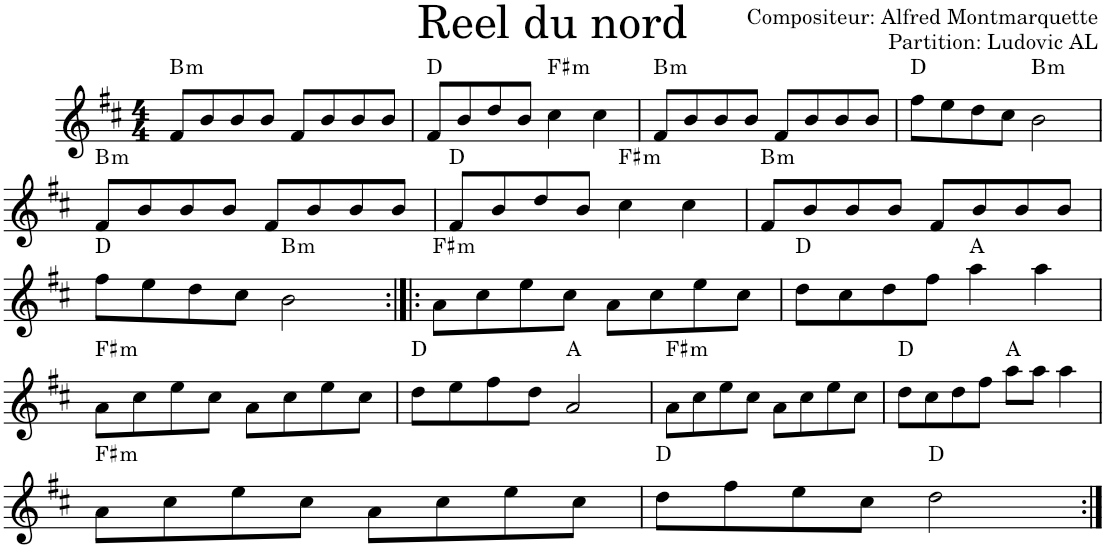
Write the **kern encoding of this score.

**kern	**harte
*part1	*part1
*staff1	*
*I"Violon	*
*I'Vln.	*
*clefG2	*
*k[f#c#]	*
*M4/4	*
=1	=1
!	!LO:H:kt=m
8f#/L	B:min
8b/	.
8b/	.
8b/J	.
8f#/L	.
8b/	.
8b/	.
8b/J	.
=2	=2
8f#/L	D:maj
8b/	.
8dd/	.
8b/J	.
!	!LO:H:kt=m
4cc#\	F#:min
4cc#\	.
=3	=3
!	!LO:H:kt=m
8f#/L	B:min
8b/	.
8b/	.
8b/J	.
8f#/L	.
8b/	.
8b/	.
8b/J	.
=4	=4
8ff#\L	D:maj
8ee\	.
8dd\	.
8cc#\J	.
!	!LO:H:kt=m
2b\	B:min
!!LO:LB:g=z
=5	=5
!	!LO:H:kt=m
8f#/L	B:min
8b/	.
8b/	.
8b/J	.
8f#/L	.
8b/	.
8b/	.
8b/J	.
=6	=6
8f#/L	D:maj
8b/	.
8dd/	.
8b/J	.
!	!LO:H:kt=m
4cc#\	F#:min
4cc#\	.
=7	=7
!	!LO:H:kt=m
8f#/L	B:min
8b/	.
8b/	.
8b/J	.
8f#/L	.
8b/	.
8b/	.
8b/J	.
!!LO:LB:g=z
=8	=8
8ff#\L	D:maj
8ee\	.
8dd\	.
8cc#\J	.
!	!LO:H:kt=m
2b\	B:min
=9:|!|:	=9:|!|:
!	!LO:H:kt=m
8a\L	F#:min
8cc#\	.
8ee\	.
8cc#\J	.
8a\L	.
8cc#\	.
8ee\	.
8cc#\J	.
=10	=10
8dd\L	D:maj
8cc#\	.
8dd\	.
8ff#\J	.
4aa\	A:maj
4aa\	.
!!LO:LB:g=z
=11	=11
!	!LO:H:kt=m
8a\L	F#:min
8cc#\	.
8ee\	.
8cc#\J	.
8a\L	.
8cc#\	.
8ee\	.
8cc#\J	.
=12	=12
8dd\L	D:maj
8ee\	.
8ff#\	.
8dd\J	.
2a/	A:maj
=13	=13
!	!LO:H:kt=m
8a\L	F#:min
8cc#\	.
8ee\	.
8cc#\J	.
8a\L	.
8cc#\	.
8ee\	.
8cc#\J	.
=14	=14
8dd\L	D:maj
8cc#\	.
8dd\	.
8ff#\J	.
8aa\L	A:maj
8aa\J	.
4aa\	.
!!LO:LB:g=z
=15	=15
!	!LO:H:kt=m
8a\L	F#:min
8cc#\	.
8ee\	.
8cc#\J	.
8a\L	.
8cc#\	.
8ee\	.
8cc#\J	.
=16	=16
8dd\L	D:maj
8ff#\	.
8ee\	.
8cc#\J	.
2dd\	D:maj
=:|!	=:|!
*-	*-
